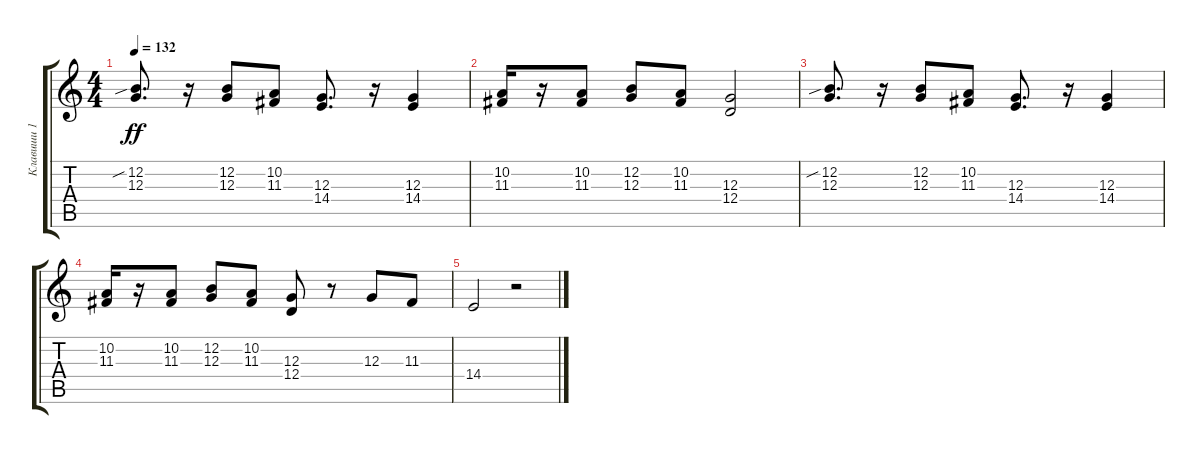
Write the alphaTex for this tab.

\track ("Клавиши 1" "Клавиши 1") {instrument accordion}
\staff {score tabs}
\tuning (E4 B3 G3 D3 A2 E2) {hide}
\ts (4 4)
\tempo 132
\clef g2
\ks c
(12.2{sib} 12.3).8{d dy ff} r.16 (12.2 12.3).8 (10.2 11.3).8 (12.3 14.4).8{d} r.16 (12.3 14.4).4 |
(10.2 11.3).16 r.16 (10.2 11.3).8 (12.2 12.3).8 (10.2 11.3).8 (12.3 12.4).2 |
(12.2{sib} 12.3).8{d} r.16 (12.2 12.3).8 (10.2 11.3).8 (12.3 14.4).8{d} r.16 (12.3 14.4).4 |
(10.2 11.3).16 r.16 (10.2 11.3).8 (12.2 12.3).8 (10.2 11.3).8 (12.3 12.4).8 r.8 12.3.8 11.3.8 |
14.4.2 r.2
